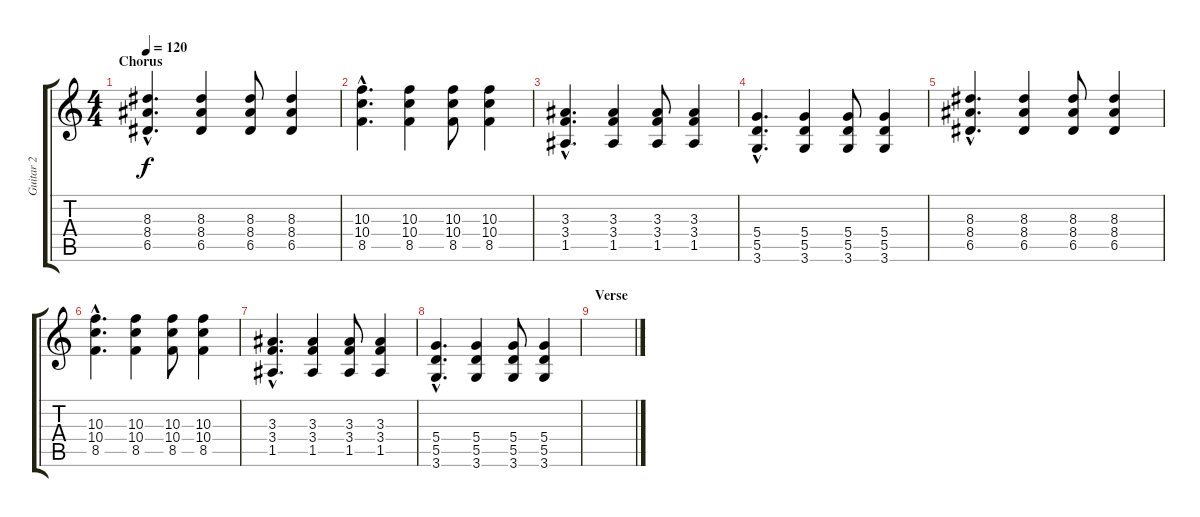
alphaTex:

\track ("Guitar 2" "Guitar 2") {instrument distortionguitar}
\staff {score tabs}
\tuning (E4 B3 G3 D3 A2 E2) {hide}
\ts (4 4)
\section ("" "Chorus")
\tempo 120
\clef g2
\ks c
(8.3{hac} 8.4{hac} 6.5{hac}).4{d dy f} (8.3 8.4 6.5).4 (8.3 8.4 6.5).8 (8.3 8.4 6.5).4 |
(10.3{hac} 10.4{hac} 8.5{hac}).4{d} (10.3 10.4 8.5).4 (10.3 10.4 8.5).8 (10.3 10.4 8.5).4 |
(3.3{hac} 3.4{hac} 1.5{hac}).4{d} (3.3 3.4 1.5).4 (3.3 3.4 1.5).8 (3.3 3.4 1.5).4 |
(5.4{hac} 5.5{hac} 3.6{hac}).4{d} (5.4 5.5 3.6).4 (5.4 5.5 3.6).8 (5.4 5.5 3.6).4 |
(8.3{hac} 8.4{hac} 6.5{hac}).4{d} (8.3 8.4 6.5).4 (8.3 8.4 6.5).8 (8.3 8.4 6.5).4 |
(10.3{hac} 10.4{hac} 8.5{hac}).4{d} (10.3 10.4 8.5).4 (10.3 10.4 8.5).8 (10.3 10.4 8.5).4 |
(3.3{hac} 3.4{hac} 1.5{hac}).4{d} (3.3 3.4 1.5).4 (3.3 3.4 1.5).8 (3.3 3.4 1.5).4 |
(5.4{hac} 5.5{hac} 3.6{hac}).4{d} (5.4 5.5 3.6).4 (5.4 5.5 3.6).8 (5.4 5.5 3.6).4 |
\section ("" "Verse")
